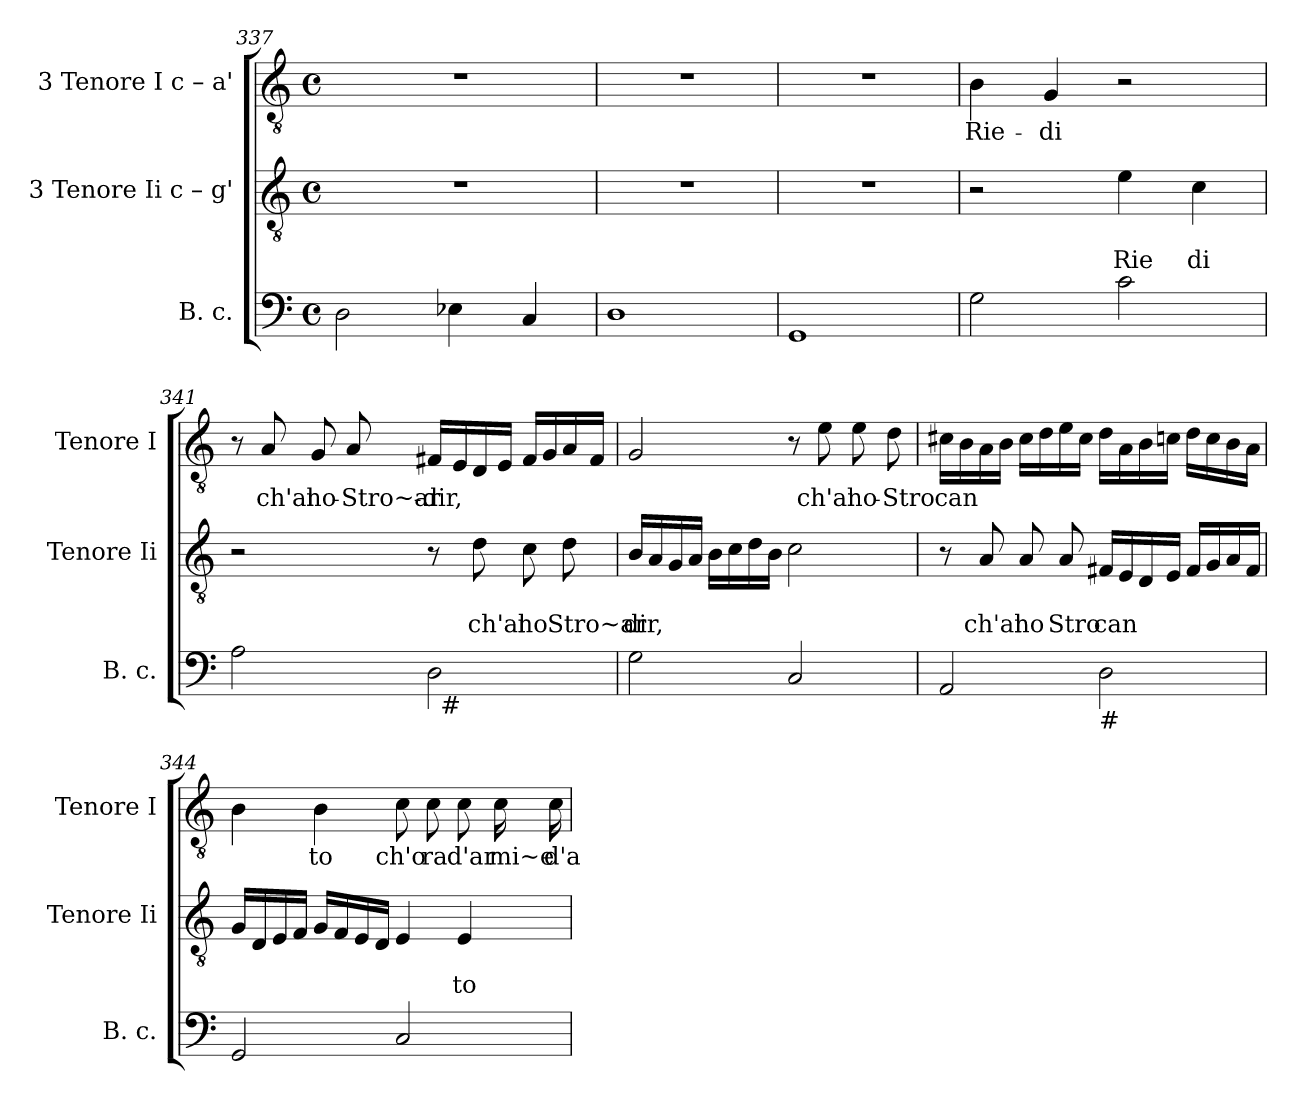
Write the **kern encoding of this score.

**kern	**kern	**text	**text	**kern	**text
*part3	*part2	*part2	*part2	*part1	*part1
*staff3	*staff2	*staff2	*staff2	*staff1	*staff1
*I"B. c.	*I"3 Tenore Ii c – g'	*	*	*I"3 Tenore I c – a'	*
*I'B. c.	*I'Tenore Ii	*	*	*I'Tenore I	*
*clefF4	*clefGv2	*	*	*clefGv2	*
*k[]	*k[]	*	*	*k[]	*
*C:	*C:	*	*	*C:	*
*M4/4	*M4/4	*	*	*M4/4	*
*met(c)	*met(c)	*	*	*met(c)	*
=337	=337	=337	=337	=337	=337
2D\	1r	.	.	1r	.
4E-X\	.	.	.	.	.
4C/	.	.	.	.	.
=338	=338	=338	=338	=338	=338
1D	1r	.	.	1r	.
=339	=339	=339	=339	=339	=339
1GG	1r	.	.	1r	.
!!LO:LB:g=z
=340	=340	=340	=340	=340	=340
!	!	!	!	!	!LO:LY:b
2G\	2r	.	.	4B\	Rie-
!	!	!	!	!	!LO:LY:b
.	.	.	.	4G/	-di
!	!	!	!LO:LY:b	!	!
2c\	4e\	.	Rie	2r	.
!	!	!	!LO:LY:b	!	!
.	4c\	.	di	.	.
=341	=341	=341	=341	=341	=341
*^	*	*	*	*	*
2A\	2ryy	2r	.	.	8r	.
!	!	!	!	!	!	!LO:LY:b
.	.	.	.	.	8A/	ch'al
!	!	!	!	!	!	!LO:LY:b
.	.	.	.	.	8G/	no-
!	!	!	!	!	!	!LO:LY:b
.	.	.	.	.	8A/	-Stro~ar-
!	!	!	!	!	!	!LO:LY:b
2D\	32ryy	8r	.	.	16F#X/LL	-dir,
!	!LO:TX:b:t=#	!	!	!	!	!
.	4...ryy	.	.	.	.	.
.	.	.	.	.	16E/	.
!	!	!	!	!LO:LY:b	!	!
.	.	8d\	.	ch'al	16D/	.
.	.	.	.	.	16E/JJ	.
!	!	!	!	!LO:LY:b	!	!
.	.	8c\	.	no	16F#/LL	.
.	.	.	.	.	16G/	.
!	!	!	!	!LO:LY:b	!	!
.	.	8d\	.	Stro~ar	16A/	.
.	.	.	.	.	16F#/JJ	.
=342	=342	=342	=342	=342	=342	=342
!	!	!	!	!LO:LY:b	!	!
*v	*v	*	*	*	*	*
2G\	16B/LL	.	dir,	2G/	.
.	16A/	.	.	.	.
.	16G/	.	.	.	.
.	16A/JJ	.	.	.	.
.	16B\LL	.	.	.	.
.	16c\	.	.	.	.
.	16d\	.	.	.	.
.	16B\JJ	.	.	.	.
2C/	2c\	.	.	8r	.
!	!	!	!	!	!LO:LY:b
.	.	.	.	8e\	ch'al
!	!	!	!	!	!LO:LY:b
.	.	.	.	8e\	no-
!	!	!	!	!	!LO:LY:b
.	.	.	.	8d\	-Stro
!!LO:LB:g=z
=343	=343	=343	=343	=343	=343
!	!	!	!	!	!LO:LY:b
2AA/	8r	.	.	16c#X\LL	can
.	.	.	.	16B\	.
!	!	!	!LO:LY:b	!	!
.	8A/	.	ch'al	16A\	.
.	.	.	.	16B\JJ	.
!	!	!	!LO:LY:b	!	!
.	8A/	.	no	16c#\LL	.
.	.	.	.	16d\	.
!	!	!	!LO:LY:b	!	!
.	8A/	.	Stro	16e\	.
.	.	.	.	16c#\JJ	.
!LO:TX:b:t=#	!	!	!	!	!
!	!	!	!LO:LY:b	!	!
2D\	16F#X/LL	.	can	16d\LL	.
.	16E/	.	.	16A\	.
.	16D/	.	.	16B\	.
.	16E/JJ	.	.	16cn\JJ	.
.	16F#/LL	.	.	16d\LL	.
.	16G/	.	.	16c\	.
.	16A/	.	.	16B\	.
.	16F#/JJ	.	.	16A\JJ	.
=344	=344	=344	=344	=344	=344
2GG/	16G/LL	.	.	4B\	.
.	16D/	.	.	.	.
.	16E/	.	.	.	.
.	16F/JJ	.	.	.	.
!	!	!	!	!	!LO:LY:b
.	16G/LL	.	.	4B\	to
.	16F/	.	.	.	.
.	16E/	.	.	.	.
.	16D/JJ	.	.	.	.
!	!	!	!	!	!LO:LY:b
2C/	4E/	.	.	8c\	ch'o
!	!	!	!	!	!LO:LY:b
.	.	.	.	8c\	ra
!	!	!	!LO:LY:b	!	!LO:LY:b
.	4E/	.	to	8c\	d'ar
!	!	!	!	!	!LO:LY:b
.	.	.	.	16c\	mi~e
!	!	!	!	!	!LO:LY:b
.	.	.	.	16c\	d'a
=	=	=	=	=	=
*-	*-	*-	*-	*-	*-
